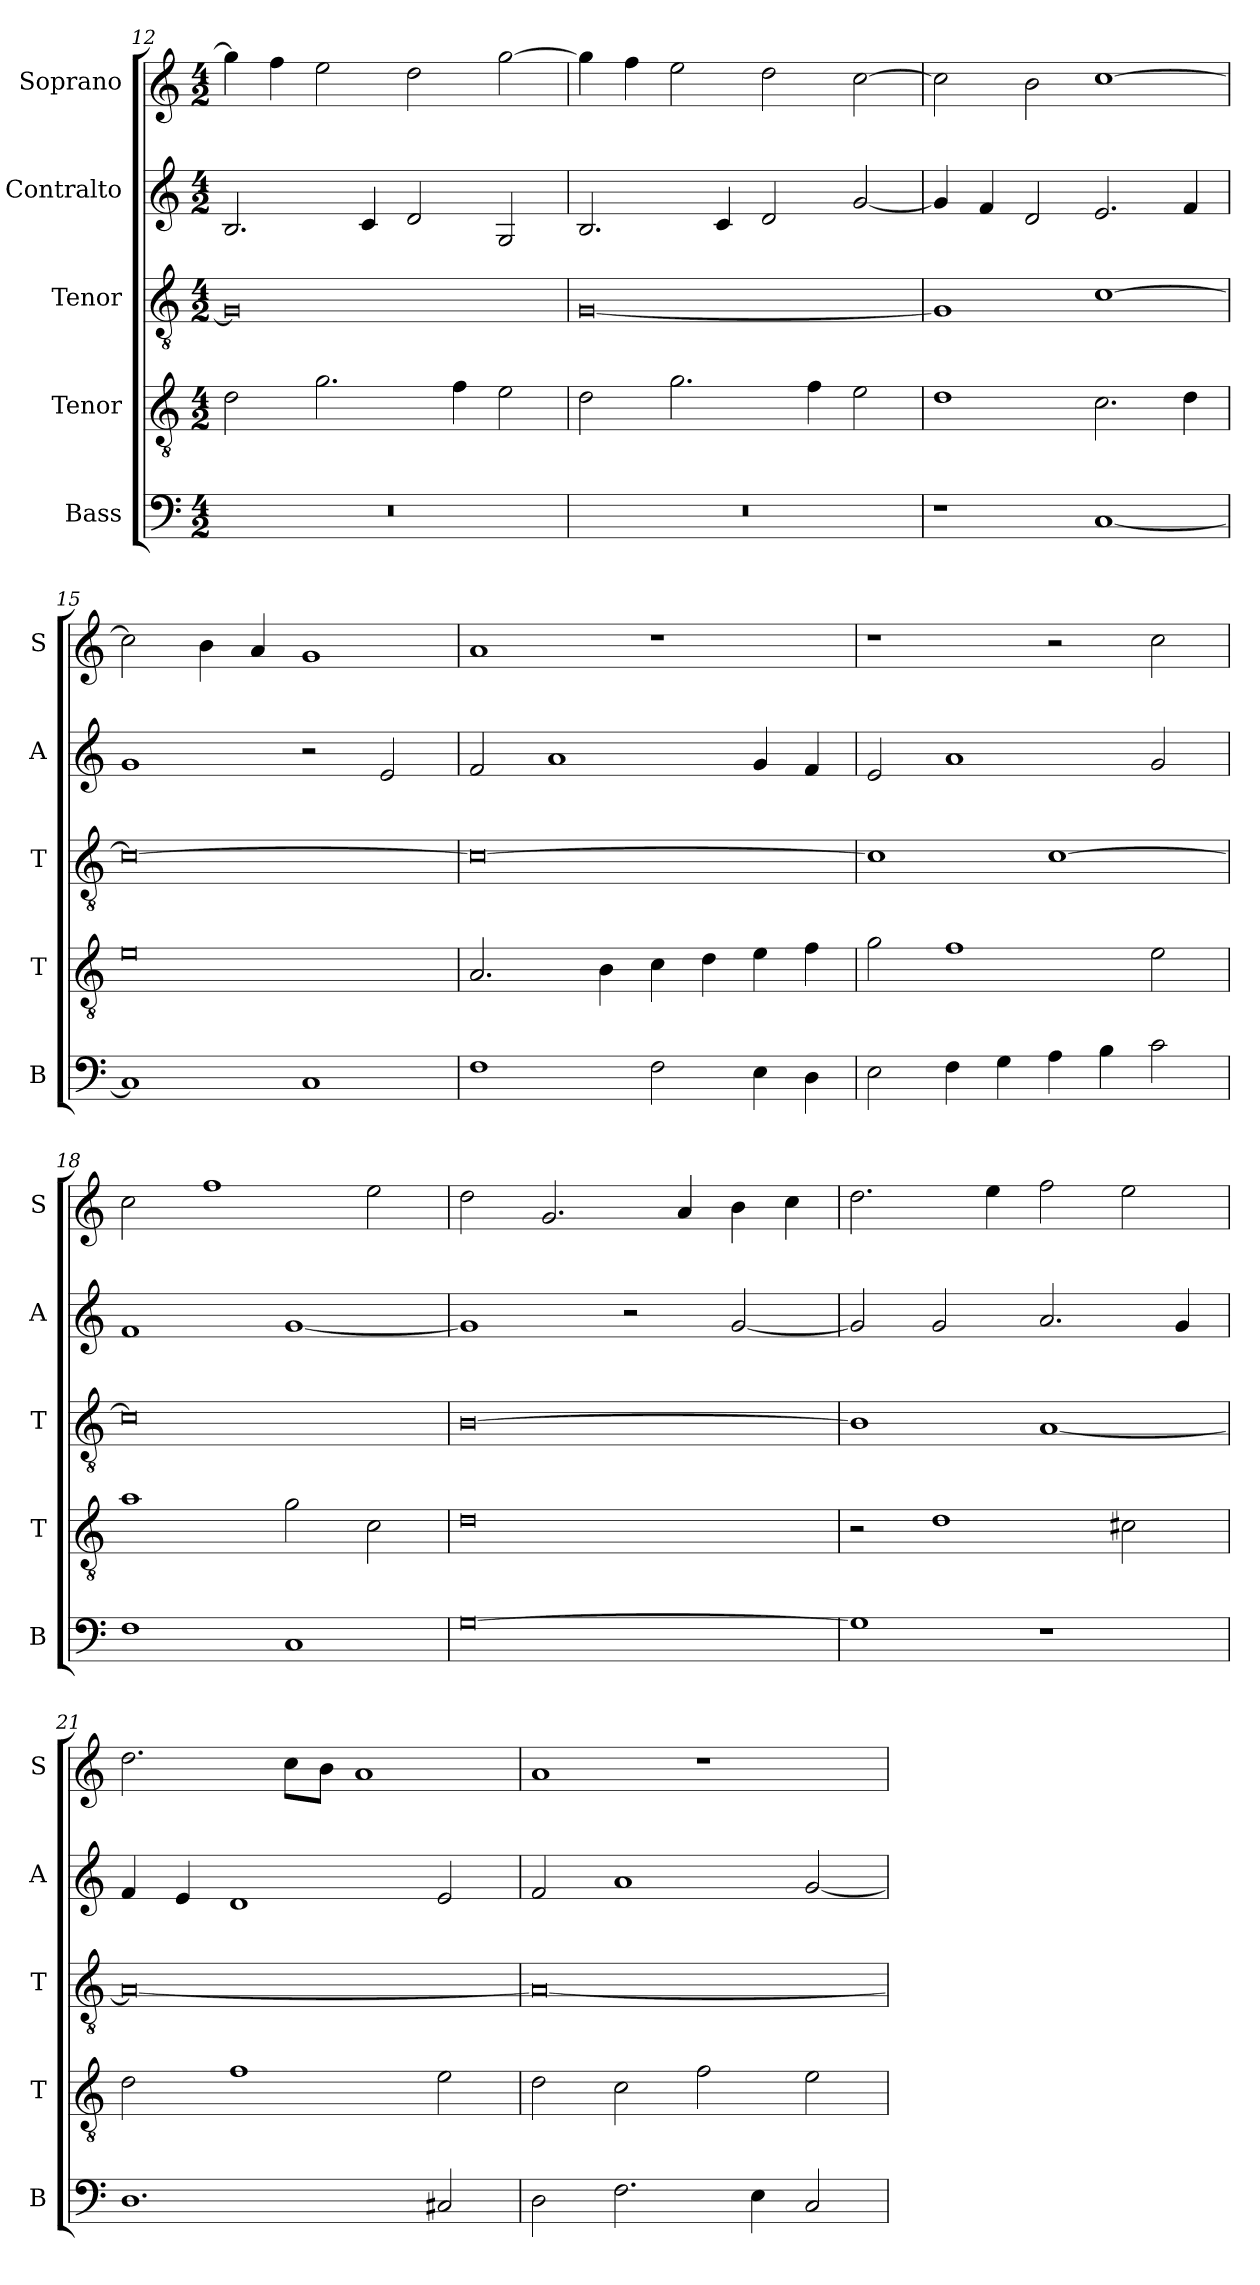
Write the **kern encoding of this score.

**kern	**kern	**kern	**kern	**kern
*part5	*part4	*part3	*part2	*part1
*staff5	*staff4	*staff3	*staff2	*staff1
*I"Bass	*I"Tenor	*I"Tenor	*I"Contralto	*I"Soprano
*I'B	*I'T	*I'T	*I'A	*I'S
*clefF4	*clefGv2	*clefGv2	*clefG2	*clefG2
*k[]	*k[]	*k[]	*k[]	*k[]
*G:mix	*G:mix	*G:mix	*G:mix	*G:mix
*M4/2	*M4/2	*M4/2	*M4/2	*M4/2
=12	=12	=12	=12	=12
0r	2d	0G]	2.B	4gg]
.	.	.	.	4ff
.	2.g	.	.	2ee
.	.	.	4c	.
.	.	.	2d	2dd
.	4f	.	.	.
.	2e	.	2G	[2gg
=13	=13	=13	=13	=13
0r	2d	[0G	2.B	4gg]
.	.	.	.	4ff
.	2.g	.	.	2ee
.	.	.	4c	.
.	.	.	2d	2dd
.	4f	.	.	.
.	2e	.	[2g	[2cc
=14	=14	=14	=14	=14
1r	1d	1G]	4g]	2cc]
.	.	.	4f	.
.	.	.	2d	2b
[1C	2.c	[1c	2.e	[1cc
.	4d	.	4f	.
=15	=15	=15	=15	=15
1C]	0e	0c_	1g	2cc]
.	.	.	.	4b
.	.	.	.	4a
1C	.	.	2r	1g
.	.	.	2e	.
=16	=16	=16	=16	=16
1F	2.A	0c_	2f	1a
.	.	.	1a	.
.	4B	.	.	.
2F	4c	.	.	1r
.	4d	.	.	.
4E	4e	.	4g	.
4D	4f	.	4f	.
=17	=17	=17	=17	=17
2E	2g	1c]	2e	1r
4F	1f	.	1a	.
4G	.	.	.	.
4A	.	[1c	.	2r
4B	.	.	.	.
2c	2e	.	2g	2cc
=18	=18	=18	=18	=18
1F	1a	0c]	1f	2cc
.	.	.	.	1ff
1C	2g	.	[1g	.
.	2c	.	.	2ee
=19	=19	=19	=19	=19
[0G	0d	[0B	1g]	2dd
.	.	.	.	2.g
.	.	.	2r	.
.	.	.	.	4a
.	.	.	[2g	4b
.	.	.	.	4cc
=20	=20	=20	=20	=20
1G]	2r	1B]	2g]	2.dd
.	1d	.	2g	.
.	.	.	.	4ee
1r	.	[1A	2.a	2ff
.	2c#X	.	.	2ee
.	.	.	4g	.
=21	=21	=21	=21	=21
1.D	2d	0A_	4f	2.dd
.	.	.	4e	.
.	1f	.	1d	.
.	.	.	.	8cc\L
.	.	.	.	8b\J
.	.	.	.	1a
2C#X	2e	.	2e	.
=22	=22	=22	=22	=22
2D	2d	0A_	2f	1a
2.F	2c	.	1a	.
.	2f	.	.	1r
4E	.	.	.	.
2C	2e	.	[2g	.
=	=	=	=	=
*-	*-	*-	*-	*-
